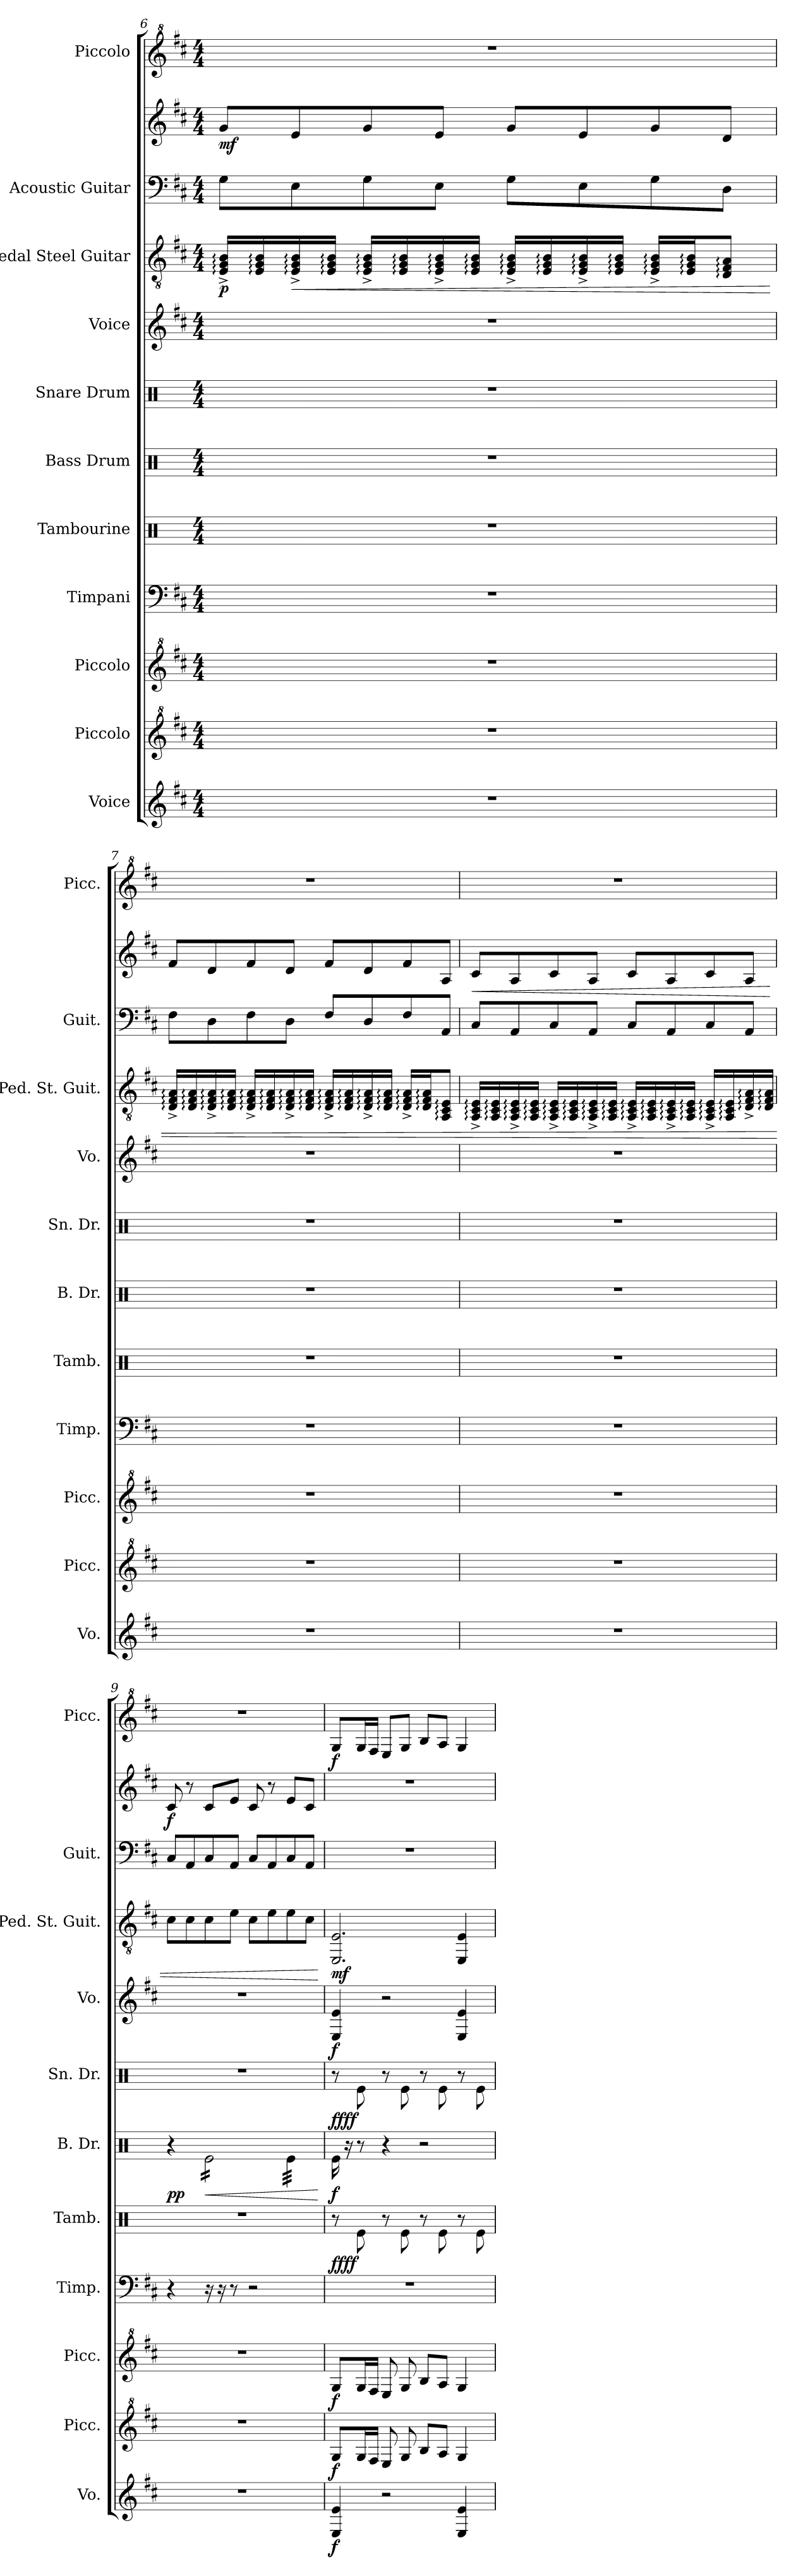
**kern	**dynam	**kern	**dynam	**kern	**dynam	**kern	**kern	**dynam	**kern	**dynam	**kern	**dynam	**kern	**dynam	**kern	**dynam	**kern	**kern	**dynam	**kern	**dynam
*part11	*part11	*part10	*part10	*part9	*part9	*part8	*part7	*part7	*part6	*part6	*part5	*part5	*part4	*part4	*part3	*part3	*part2	*part2	*part2	*part1	*part1
*staff12	*staff12	*staff11	*staff11	*staff10	*staff10	*staff9	*staff8	*staff8	*staff7	*staff7	*staff6	*staff6	*staff5	*staff5	*staff4	*staff4	*staff3	*staff2	*staff2/3	*staff1	*staff1
*I"Voice	*	*I"Piccolo	*	*I"Piccolo	*	*I"Timpani	*I"Tambourine	*	*I"Bass Drum	*	*I"Snare Drum	*	*I"Voice	*	*I"Pedal Steel Guitar	*	*I"Acoustic Guitar	*	*	*I"Piccolo	*
*I'Vo.	*	*I'Picc.	*	*I'Picc.	*	*I'Timp.	*I'Tamb.	*	*I'B. Dr.	*	*I'Sn. Dr.	*	*I'Vo.	*	*I'Ped. St. Guit.	*	*I'Guit.	*	*	*I'Picc.	*
*clefG2	*	*clefG^2	*	*clefG^2	*	*clefF4	*clefX	*	*clefX	*	*clefX	*	*clefG2	*	*clefGv2	*	*clefF4	*clefG2	*	*clefG^2	*
*	*	*ITrd-7c-12	*	*ITrd-7c-12	*	*	*	*	*	*	*	*	*	*	*	*	*	*	*	*ITrd-7c-12	*
*k[f#c#]	*	*k[f#c#]	*	*k[f#c#]	*	*k[f#c#]	*k[]	*	*k[]	*	*k[]	*	*k[f#c#]	*	*k[f#c#]	*	*k[f#c#]	*k[f#c#]	*	*k[f#c#]	*
*M4/4	*	*M4/4	*	*M4/4	*	*M4/4	*M4/4	*	*M4/4	*	*M4/4	*	*M4/4	*	*M4/4	*	*M4/4	*M4/4	*	*M4/4	*
=6	=6	=6	=6	=6	=6	=6	=6	=6	=6	=6	=6	=6	=6	=6	=6	=6	=6	=6	=6	=6	=6
!	!	!	!	!	!	!	!	!	!	!	!	!	!	!	!	!LO:DY:b	!	!	!LO:DY:b	!	!
1r	.	1r	.	1r	.	1r	1r	.	1r	.	1r	.	1r	.	16E/:^ 16G/:^ 16B/:^LL	p	8G\L	8g/L	mf	1r	.
.	.	.	.	.	.	.	.	.	.	.	.	.	.	.	16E/: 16G/: 16B/:	.	.	.	.	.	.
!	!	!	!	!	!	!	!	!	!	!	!	!	!	!	!	!LO:HP:b	!	!	!	!	!
.	.	.	.	.	.	.	.	.	.	.	.	.	.	.	16E/:^ 16G/:^ 16B/:^	<	8E\	8e/	.	.	.
.	.	.	.	.	.	.	.	.	.	.	.	.	.	.	16E/: 16G/: 16B/:JJ	.	.	.	.	.	.
.	.	.	.	.	.	.	.	.	.	.	.	.	.	.	16E/:^ 16G/:^ 16B/:^LL	.	8G\	8g/	.	.	.
.	.	.	.	.	.	.	.	.	.	.	.	.	.	.	16E/: 16G/: 16B/:	.	.	.	.	.	.
.	.	.	.	.	.	.	.	.	.	.	.	.	.	.	16E/:^ 16G/:^ 16B/:^	.	8E\J	8e/J	.	.	.
.	.	.	.	.	.	.	.	.	.	.	.	.	.	.	16E/: 16G/: 16B/:JJ	.	.	.	.	.	.
.	.	.	.	.	.	.	.	.	.	.	.	.	.	.	16E/:^ 16G/:^ 16B/:^LL	.	8G\L	8g/L	.	.	.
.	.	.	.	.	.	.	.	.	.	.	.	.	.	.	16E/: 16G/: 16B/:	.	.	.	.	.	.
.	.	.	.	.	.	.	.	.	.	.	.	.	.	.	16E/:^ 16G/:^ 16B/:^	.	8E\	8e/	.	.	.
.	.	.	.	.	.	.	.	.	.	.	.	.	.	.	16E/: 16G/: 16B/:JJ	.	.	.	.	.	.
.	.	.	.	.	.	.	.	.	.	.	.	.	.	.	16E/:^ 16G/:^ 16B/:^LL	.	8G\	8g/	.	.	.
.	.	.	.	.	.	.	.	.	.	.	.	.	.	.	16E/: 16G/: 16B/:J	.	.	.	.	.	.
.	.	.	.	.	.	.	.	.	.	.	.	.	.	.	8D/: 8F#/: 8A/:J	.	8D\J	8d/J	.	.	.
!!LO:PB:g=z
=7	=7	=7	=7	=7	=7	=7	=7	=7	=7	=7	=7	=7	=7	=7	=7	=7	=7	=7	=7	=7	=7
1r	.	1r	.	1r	.	1r	1r	.	1r	.	1r	.	1r	.	16D/:^ 16F#/:^ 16A/:^LL	.	8F#\L	8f#/L	.	1r	.
.	.	.	.	.	.	.	.	.	.	.	.	.	.	.	16D/: 16F#/: 16A/:	.	.	.	.	.	.
.	.	.	.	.	.	.	.	.	.	.	.	.	.	.	16D/:^ 16F#/:^ 16A/:^	.	8D\	8d/	.	.	.
.	.	.	.	.	.	.	.	.	.	.	.	.	.	.	16D/: 16F#/: 16A/:JJ	.	.	.	.	.	.
.	.	.	.	.	.	.	.	.	.	.	.	.	.	.	16D/:^ 16F#/:^ 16A/:^LL	.	8F#\	8f#/	.	.	.
.	.	.	.	.	.	.	.	.	.	.	.	.	.	.	16D/: 16F#/: 16A/:	.	.	.	.	.	.
.	.	.	.	.	.	.	.	.	.	.	.	.	.	.	16D/:^ 16F#/:^ 16A/:^	.	8D\J	8d/J	.	.	.
.	.	.	.	.	.	.	.	.	.	.	.	.	.	.	16D/: 16F#/: 16A/:JJ	.	.	.	.	.	.
.	.	.	.	.	.	.	.	.	.	.	.	.	.	.	16D/:^ 16F#/:^ 16A/:^LL	.	8F#/L	8f#/L	.	.	.
.	.	.	.	.	.	.	.	.	.	.	.	.	.	.	16D/: 16F#/: 16A/:	.	.	.	.	.	.
.	.	.	.	.	.	.	.	.	.	.	.	.	.	.	16D/:^ 16F#/:^ 16A/:^	.	8D/	8d/	.	.	.
.	.	.	.	.	.	.	.	.	.	.	.	.	.	.	16D/: 16F#/: 16A/:JJ	.	.	.	.	.	.
.	.	.	.	.	.	.	.	.	.	.	.	.	.	.	16D/:^ 16F#/:^ 16A/:^LL	.	8F#/	8f#/	.	.	.
.	.	.	.	.	.	.	.	.	.	.	.	.	.	.	16D/: 16F#/: 16A/:J	.	.	.	.	.	.
.	.	.	.	.	.	.	.	.	.	.	.	.	.	.	8AA/: 8C#/: 8E/:J	.	8AA/J	8A/J	.	.	.
!!LO:PB:g=z
=8	=8	=8	=8	=8	=8	=8	=8	=8	=8	=8	=8	=8	=8	=8	=8	=8	=8	=8	=8	=8	=8
!	!	!	!	!	!	!	!	!	!	!	!	!	!	!	!	!	!	!	!LO:HP:b	!	!
1r	.	1r	.	1r	.	1r	1r	.	1r	.	1r	.	1r	.	16AA/:^ 16C#/:^ 16E/:^LL	.	8C#/L	8c#/L	<	1r	.
.	.	.	.	.	.	.	.	.	.	.	.	.	.	.	16AA/: 16C#/: 16E/:	.	.	.	.	.	.
.	.	.	.	.	.	.	.	.	.	.	.	.	.	.	16AA/:^ 16C#/:^ 16E/:^	.	8AA/	8A/	.	.	.
.	.	.	.	.	.	.	.	.	.	.	.	.	.	.	16AA/: 16C#/: 16E/:JJ	.	.	.	.	.	.
.	.	.	.	.	.	.	.	.	.	.	.	.	.	.	16AA/:^ 16C#/:^ 16E/:^LL	.	8C#/	8c#/	.	.	.
.	.	.	.	.	.	.	.	.	.	.	.	.	.	.	16AA/: 16C#/: 16E/:	.	.	.	.	.	.
.	.	.	.	.	.	.	.	.	.	.	.	.	.	.	16AA/:^ 16C#/:^ 16E/:^	.	8AA/J	8A/J	.	.	.
.	.	.	.	.	.	.	.	.	.	.	.	.	.	.	16AA/: 16C#/: 16E/:JJ	.	.	.	.	.	.
.	.	.	.	.	.	.	.	.	.	.	.	.	.	.	16AA/:^ 16C#/:^ 16E/:^LL	.	8C#/L	8c#/L	.	.	.
.	.	.	.	.	.	.	.	.	.	.	.	.	.	.	16AA/: 16C#/: 16E/:	.	.	.	.	.	.
.	.	.	.	.	.	.	.	.	.	.	.	.	.	.	16AA/:^ 16C#/:^ 16E/:^	.	8AA/	8A/	.	.	.
.	.	.	.	.	.	.	.	.	.	.	.	.	.	.	16AA/: 16C#/: 16E/:JJ	.	.	.	.	.	.
.	.	.	.	.	.	.	.	.	.	.	.	.	.	.	16AA/:^ 16C#/:^ 16E/:^LL	.	8C#/	8c#/	.	.	.
.	.	.	.	.	.	.	.	.	.	.	.	.	.	.	16AA/: 16C#/: 16E/:	.	.	.	.	.	.
.	.	.	.	.	.	.	.	.	.	.	.	.	.	.	16D/:^ 16F#/:^ 16A/:^	.	8AA/J	8A/J	.	.	.
.	.	.	.	.	.	.	.	.	.	.	.	.	.	.	16D/: 16F#/: 16A/:JJ	.	.	.	.	.	.
.	.	.	.	.	.	.	.	.	.	.	.	.	.	.	.	.	.	.	[	.	.
!!LO:PB:g=z
=9	=9	=9	=9	=9	=9	=9	=9	=9	=9	=9	=9	=9	=9	=9	=9	=9	=9	=9	=9	=9	=9
*	*	*	*	*	*	*	*	*	*	*	*	*	*	*	*	*	*	*	*	*MM116	*
!	!	!	!	!	!	!	!	!	!	!LO:DY:b	!	!	!	!	!	!	!	!	!LO:DY:b	!	!
1r	.	1r	.	1r	.	4r	1r	.	4r	pp	1r	.	1r	.	8c#\L	.	8C#/L	8c#/	f	1r	.
.	.	.	.	.	.	.	.	.	.	.	.	.	.	.	8c#\	.	8AA/	8r	.	.	.
!	!	!	!	!	!	!	!	!	!	!LO:HP:b	!	!	!	!	!	!	!	!	!	!	!
*	*	*	*	*	*	*	*	*	*tremolo	*	*	*	*	*	*	*	*	*	*	*	*
.	.	.	.	.	.	16r	.	.	16Re\LL	<	.	.	.	.	8c#\	.	8C#/	8c#/L	.	.	.
.	.	.	.	.	.	16r	.	.	16Re\	.	.	.	.	.	.	.	.	.	.	.	.
.	.	.	.	.	.	8r	.	.	16Re\	.	.	.	.	.	8e\J	.	8AA/J	8e/J	.	.	.
.	.	.	.	.	.	.	.	.	16Re\	.	.	.	.	.	.	.	.	.	.	.	.
.	.	.	.	.	.	2r	.	.	16Re\	.	.	.	.	.	8c#\L	.	8C#/L	8c#/	.	.	.
.	.	.	.	.	.	.	.	.	16Re\	.	.	.	.	.	.	.	.	.	.	.	.
.	.	.	.	.	.	.	.	.	16Re\	.	.	.	.	.	8e\	.	8AA/	8r	.	.	.
.	.	.	.	.	.	.	.	.	16Re\JJ	.	.	.	.	.	.	.	.	.	.	.	.
.	.	.	.	.	.	.	.	.	32Re\LLL	.	.	.	.	.	8e\	.	8C#/	8e/L	.	.	.
.	.	.	.	.	.	.	.	.	32Re\	.	.	.	.	.	.	.	.	.	.	.	.
.	.	.	.	.	.	.	.	.	32Re\	.	.	.	.	.	.	.	.	.	.	.	.
.	.	.	.	.	.	.	.	.	32Re\	.	.	.	.	.	.	.	.	.	.	.	.
.	.	.	.	.	.	.	.	.	32Re\	.	.	.	.	.	8c#\J	.	8AA/J	8c#/J	.	.	.
.	.	.	.	.	.	.	.	.	32Re\	.	.	.	.	.	.	.	.	.	.	.	.
.	.	.	.	.	.	.	.	.	32Re\	.	.	.	.	.	.	.	.	.	.	.	.
.	.	.	.	.	.	.	.	.	32Re\JJJ	.	.	.	.	.	.	.	.	.	.	.	.
*	*	*	*	*	*	*	*	*	*Xtremolo	*	*	*	*	*	*	*	*	*	*	*	*
.	.	.	.	.	.	.	.	.	.	[	.	.	.	.	.	[	.	.	.	.	.
=10	=10	=10	=10	=10	=10	=10	=10	=10	=10	=10	=10	=10	=10	=10	=10	=10	=10	=10	=10	=10	=10
*	*	*	*	*	*	*	*	*	*	*	*	*	*	*	*	*	*	*	*	*MM120	*
!	!LO:DY:b	!	!LO:DY:b	!	!LO:DY:b	!	!	!LO:DY:b	!	!LO:DY:b	!	!LO:DY:b	!	!LO:DY:b	!	!LO:DY:b	!	!	!	!	!LO:DY:b
4E/ 4e/	f	8gg/L	f	8gg/L	f	1r	8r	ffff	16Re\	f	8r	ffff	4E/ 4e/	f	2.EE/ 2.E/	mf	1r	1r	.	8gg/L	f
.	.	.	.	.	.	.	.	.	16r	.	.	.	.	.	.	.	.	.	.	.	.
.	.	16gg/L	.	16gg/L	.	.	8Re\	.	8r	.	8Re\	.	.	.	.	.	.	.	.	16gg/L	.
.	.	16ff#/JJ	.	16ff#/JJ	.	.	.	.	.	.	.	.	.	.	.	.	.	.	.	16ff#/JJ	.
2r	.	8ee/	.	8ee/	.	.	8r	.	4r	.	8r	.	2r	.	.	.	.	.	.	8ee/L	.
.	.	8gg/	.	8gg/	.	.	8Re\	.	.	.	8Re\	.	.	.	.	.	.	.	.	8gg/J	.
.	.	8bb\L	.	8bb\L	.	.	8r	.	2r	.	8r	.	.	.	.	.	.	.	.	8bb/L	.
.	.	8aa/J	.	8aa/J	.	.	8Re\	.	.	.	8Re\	.	.	.	.	.	.	.	.	8aa/J	.
4E/ 4e/	.	4gg/	.	4gg/	.	.	8r	.	.	.	8r	.	4E/ 4e/	.	4EE/ 4E/	.	.	.	.	4gg/	.
.	.	.	.	.	.	.	8Re\	.	.	.	8Re\	.	.	.	.	.	.	.	.	.	.
=	=	=	=	=	=	=	=	=	=	=	=	=	=	=	=	=	=	=	=	=	=
*-	*-	*-	*-	*-	*-	*-	*-	*-	*-	*-	*-	*-	*-	*-	*-	*-	*-	*-	*-	*-	*-
